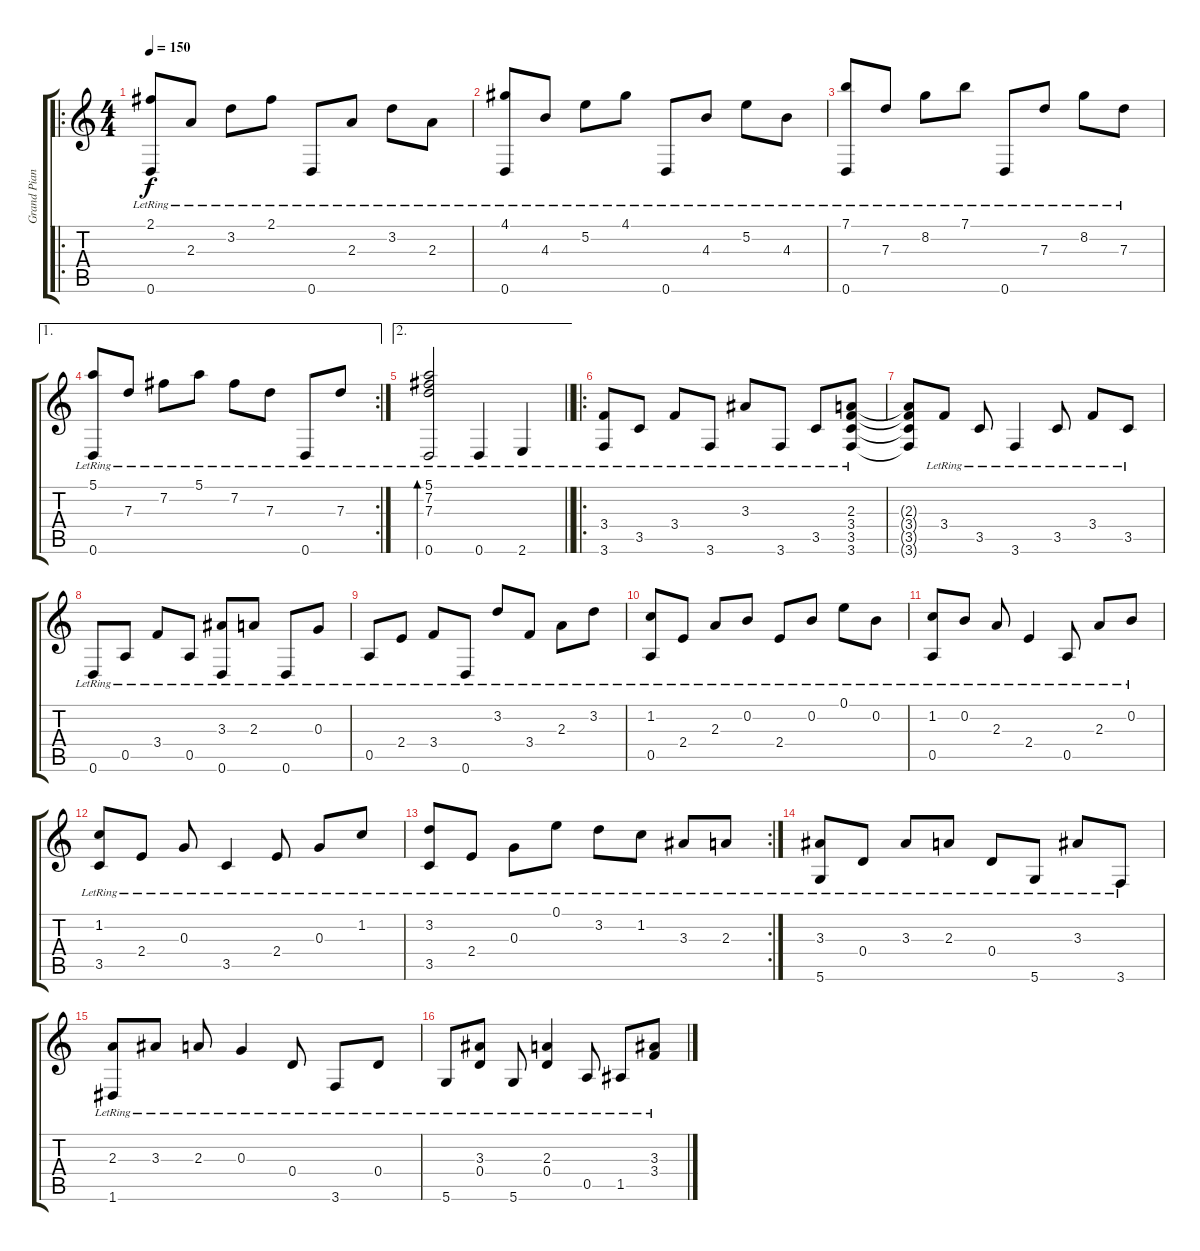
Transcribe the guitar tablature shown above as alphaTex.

\track ("Grand Piano" "Grand Pian") {instrument acousticguitarsteel}
\staff {score tabs}
\tuning (E4 B3 G3 D3 A2 D2) {hide}
\ro
\ts (4 4)
\tempo 150
\clef g2
\ks c
(2.1{lr} 0.6{lr}).8{dy f} 2.3{lr}.8 3.2{lr}.8 2.1{lr}.8 0.6{lr}.8 2.3{lr}.8 3.2{lr}.8 2.3{lr}.8 |
(4.1{lr} 0.6{lr}).8 4.3{lr}.8 5.2{lr}.8 4.1{lr}.8 0.6{lr}.8 4.3{lr}.8 5.2{lr}.8 4.3{lr}.8 |
(7.1{lr} 0.6{lr}).8 7.3{lr}.8 8.2{lr}.8 7.1{lr}.8 0.6{lr}.8 7.3{lr}.8 8.2{lr}.8 7.3{lr}.8 |
\ae 1
\rc 2
(5.1{lr} 0.6{lr}).8 7.3{lr}.8 7.2{lr}.8 5.1{lr}.8 7.2{lr}.8 7.3{lr}.8 0.6{lr}.8 7.3{lr}.8 |
\ae 2
\barLineRight lightlight
(5.1{lr} 7.2{lr} 7.3{lr} 0.6{lr}).2{bd 240} 0.6{lr}.4 2.6{lr}.4 |
\ro
(3.4{lr} 3.6{lr}).8 3.5{lr}.8 3.4{lr}.8 3.6{lr}.8 3.3{lr}.8 3.6{lr}.8 3.5{lr}.8 (2.3{lr} 3.4{lr} 3.5{lr} 3.6{lr}).8 |
(2.3{t} 3.4{t} 3.5{t} 3.6{t}).8 3.4{lr}.8 3.5{lr}.8 3.6{lr}.4 3.5{lr}.8 3.4{lr}.8 3.5{lr}.8 |
0.6{lr}.8 0.5{lr}.8 3.4{lr}.8 0.5{lr}.8 (3.3{lr} 0.6{lr}).8 2.3{lr}.8 0.6{lr}.8 0.3{lr}.8 |
0.5{lr}.8 2.4{lr}.8 3.4{lr}.8 0.6{lr}.8 3.2{lr}.8 3.4{lr}.8 2.3{lr}.8 3.2{lr}.8 |
(1.2{lr} 0.5{lr}).8 2.4{lr}.8 2.3{lr}.8 0.2{lr}.8 2.4{lr}.8 0.2{lr}.8 0.1{lr}.8 0.2{lr}.8 |
(1.2{lr} 0.5{lr}).8 0.2{lr}.8 2.3{lr}.8 2.4{lr}.4 0.5{lr}.8 2.3{lr}.8 0.2{lr}.8 |
(1.2{lr} 3.5{lr}).8 2.4{lr}.8 0.3{lr}.8 3.5{lr}.4 2.4{lr}.8 0.3{lr}.8 1.2{lr}.8 |
\rc 2
(3.2{lr} 3.5{lr}).8 2.4{lr}.8 0.3{lr}.8 0.1{lr}.8 3.2{lr}.8 1.2{lr}.8 3.3{lr}.8 2.3{lr}.8 |
(3.3{lr} 5.6{lr}).8 0.4{lr}.8 3.3{lr}.8 2.3{lr}.8 0.4{lr}.8 5.6{lr}.8 3.3{lr}.8 3.6{lr}.8 |
(2.3{lr} 1.6{lr}).8 3.3{lr}.8 2.3{lr}.8 0.3{lr}.4 0.4{lr}.8 3.6{lr}.8 0.4{lr}.8 |
5.6{lr}.8 (3.3{lr} 0.4{lr}).8 5.6{lr}.8 (2.3{lr} 0.4{lr}).4 0.5{lr}.8 1.5{lr}.8 (3.3{lr} 3.4{lr}).8
